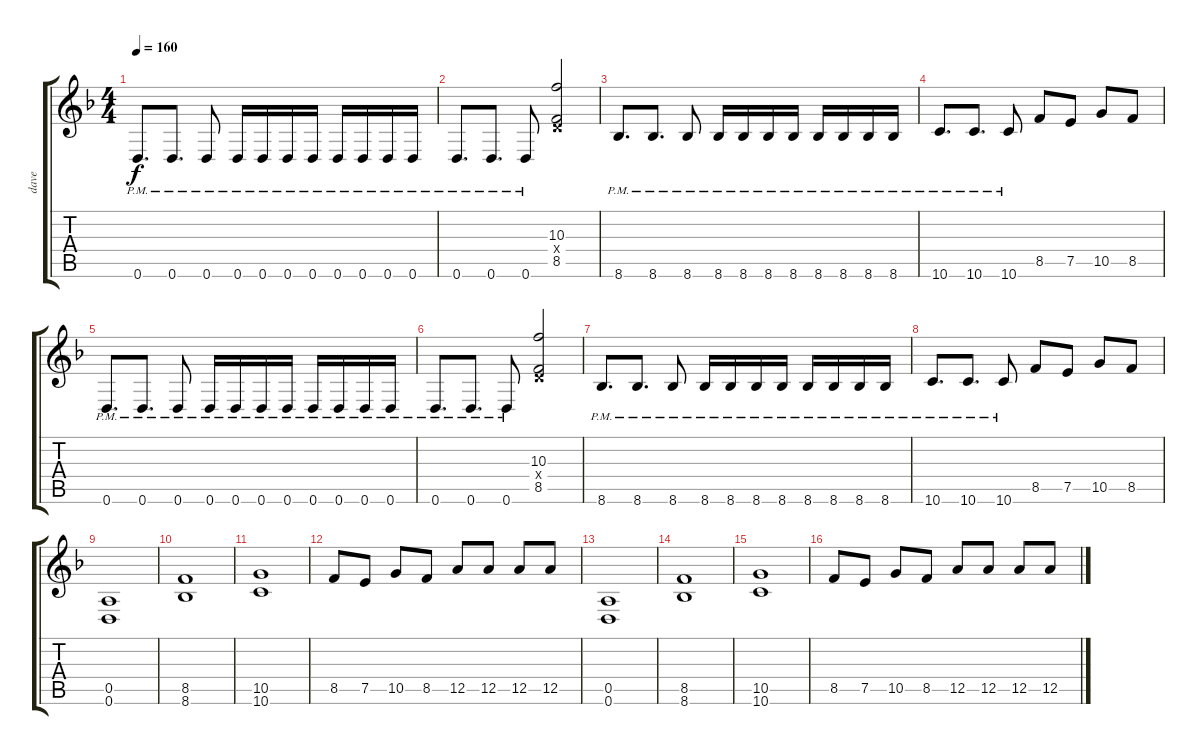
\track ("dave" "dave") {instrument distortionguitar}
\staff {score tabs}
\tuning (E4 B3 G3 D3 A2 D2) {hide}
\ts (4 4)
\tempo 160
\clef g2
\ks f
0.6{pm}.8{d dy f} 0.6{pm}.8{d} 0.6{pm}.8 0.6{pm}.16 0.6{pm}.16 0.6{pm}.16 0.6{pm}.16 0.6{pm}.16 0.6{pm}.16 0.6{pm}.16 0.6{pm}.16 |
0.6{pm}.8{d} 0.6{pm}.8{d} 0.6{pm}.8 (10.3 0.4{x} 8.5).2 |
8.6{pm}.8{d} 8.6{pm}.8{d} 8.6{pm}.8 8.6{pm}.16 8.6{pm}.16 8.6{pm}.16 8.6{pm}.16 8.6{pm}.16 8.6{pm}.16 8.6{pm}.16 8.6{pm}.16 |
10.6{pm}.8{d} 10.6{pm}.8{d} 10.6{pm}.8 8.5.8 7.5.8 10.5.8 8.5.8 |
0.6{pm}.8{d} 0.6{pm}.8{d} 0.6{pm}.8 0.6{pm}.16 0.6{pm}.16 0.6{pm}.16 0.6{pm}.16 0.6{pm}.16 0.6{pm}.16 0.6{pm}.16 0.6{pm}.16 |
0.6{pm}.8{d} 0.6{pm}.8{d} 0.6{pm}.8 (10.3 0.4{x} 8.5).2 |
8.6{pm}.8{d} 8.6{pm}.8{d} 8.6{pm}.8 8.6{pm}.16 8.6{pm}.16 8.6{pm}.16 8.6{pm}.16 8.6{pm}.16 8.6{pm}.16 8.6{pm}.16 8.6{pm}.16 |
10.6{pm}.8{d} 10.6{pm}.8{d} 10.6{pm}.8 8.5.8 7.5.8 10.5.8 8.5.8 |
(0.5 0.6).1 |
(8.5 8.6).1 |
(10.5 10.6).1 |
8.5.8 7.5.8 10.5.8 8.5.8 12.5.8 12.5.8 12.5.8 12.5.8 |
(0.5 0.6).1 |
(8.5 8.6).1 |
(10.5 10.6).1 |
8.5.8 7.5.8 10.5.8 8.5.8 12.5.8 12.5.8 12.5.8 12.5.8
